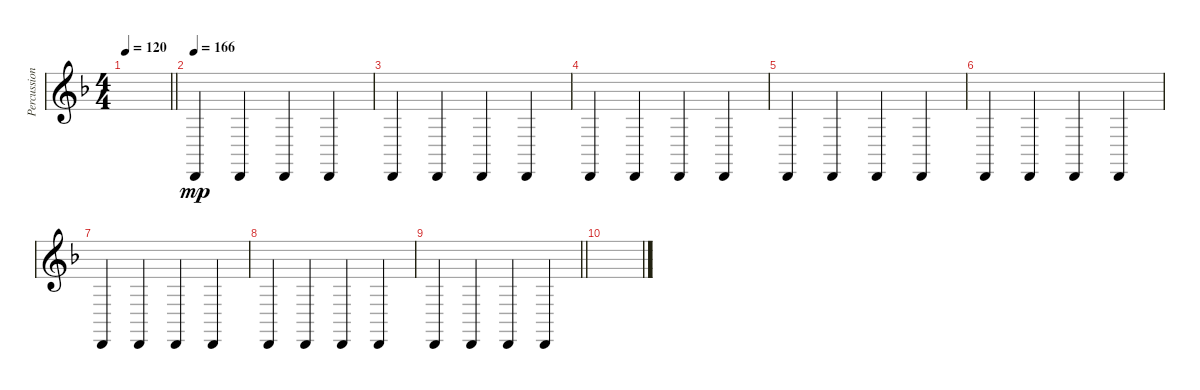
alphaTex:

\track ("Percussion" "Percussion") {instrument timpani}
\staff {score}
\tuning (E4 B3 G3 D3 A2 E2 B1) {hide}
\ts (4 4)
\tempo 120
\clef g2
\barLineRight lightlight
\ks f
|
\section ("" "")
\tempo 166
3.7.4{dy mp} 3.7.4 3.7.4 3.7.4 |
3.7.4 3.7.4 3.7.4 3.7.4 |
3.7.4 3.7.4 3.7.4 3.7.4 |
3.7.4 3.7.4 3.7.4 3.7.4 |
3.7.4 3.7.4 3.7.4 3.7.4 |
3.7.4 3.7.4 3.7.4 3.7.4 |
3.7.4 3.7.4 3.7.4 3.7.4 |
\barLineRight lightlight
3.7.4 3.7.4 3.7.4 3.7.4 |
\section ("" "")
